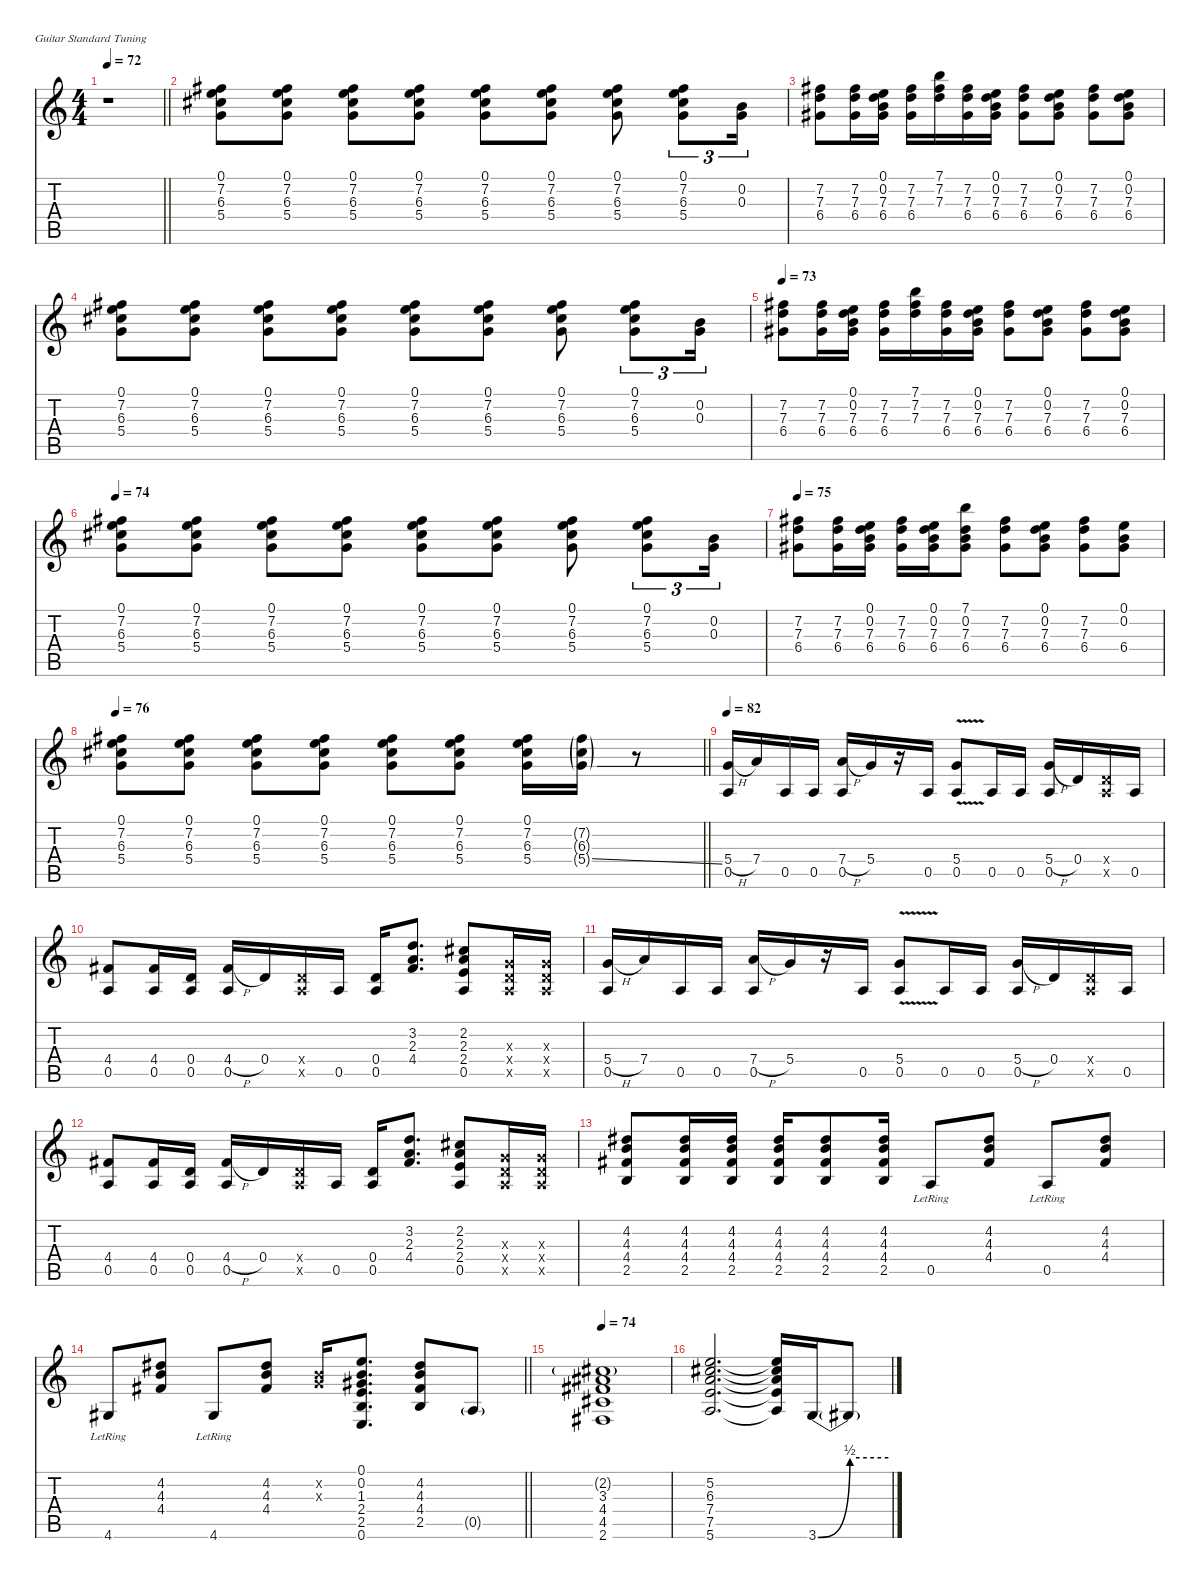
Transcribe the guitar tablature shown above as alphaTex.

\defaultSystemsLayout 4
\hideDynamics
\bracketExtendMode nobrackets
\singleTrackTrackNamePolicy hidden
\multiTrackTrackNamePolicy hidden
\firstSystemTrackNameMode fullname
\firstSystemTrackNameOrientation horizontal
\otherSystemsTrackNameOrientation horizontal
\track ("Jimmy Page (clean electric guitar)" "jz.guit.") {defaultSystemsLayout 4 instrument electricguitarjazz}
\staff {score tabs}
\tuning (E4 B3 G3 D3 A2 E2)
\ts (4 4)
\tempo 72
\clef g2
\barLineRight lightlight
\ks c
r.1{dy p instrument electricguitarjazz beam Down} |
(0.1 7.2{acc #} 6.3{acc #} 5.4).8{beam Down} (0.1 7.2{acc #} 6.3{acc #} 5.4).8{beam Down} (0.1 7.2{acc #} 6.3{acc #} 5.4).8{beam Down} (0.1 7.2{acc #} 6.3{acc #} 5.4).8{beam Down} (0.1 7.2{acc #} 6.3{acc #} 5.4).8{beam Down} (0.1 7.2{acc #} 6.3{acc #} 5.4).8{beam Down} (0.1 7.2{acc #} 6.3{acc #} 5.4).8{beam Down} (0.1 7.2{acc #} 6.3{acc #} 5.4).8{tu (3 2) beam Down} (0.2 0.3).16{tu (3 2) beam Down} |
(7.2{acc #} 7.3 6.4{acc #}).8{beam Down} (7.2{acc #} 7.3 6.4{acc #}).16{beam Down} (0.1 0.2 7.3 6.4{acc #}).16{beam Down} (7.2{acc #} 7.3 6.4{acc #}).16{beam Down} (7.1 7.2{acc #} 7.3).16{beam Down} (7.2{acc #} 7.3 6.4{acc #}).16{beam Down} (0.1 0.2 7.3 6.4{acc #}).16{beam Down} (7.2{acc #} 7.3 6.4{acc #}).8{beam Down} (0.1 0.2 7.3 6.4{acc #}).8{beam Down} (7.2{acc #} 7.3 6.4{acc #}).8{beam Down} (0.1 0.2 7.3 6.4{acc #}).8{beam Down} |
(0.1 7.2{acc #} 6.3{acc #} 5.4).8{beam Down} (0.1 7.2{acc #} 6.3{acc #} 5.4).8{beam Down} (0.1 7.2{acc #} 6.3{acc #} 5.4).8{beam Down} (0.1 7.2{acc #} 6.3{acc #} 5.4).8{beam Down} (0.1 7.2{acc #} 6.3{acc #} 5.4).8{beam Down} (0.1 7.2{acc #} 6.3{acc #} 5.4).8{beam Down} (0.1 7.2{acc #} 6.3{acc #} 5.4).8{beam Down} (0.1 7.2{acc #} 6.3{acc #} 5.4).8{tu (3 2) beam Down} (0.2 0.3).16{tu (3 2) beam Down} |
\tempo 73
(7.2{acc #} 7.3 6.4{acc #}).8{beam Down} (7.2{acc #} 7.3 6.4{acc #}).16{beam Down} (0.1 0.2 7.3 6.4{acc #}).16{beam Down} (7.2{acc #} 7.3 6.4{acc #}).16{beam Down} (7.1 7.2{acc #} 7.3).16{beam Down} (7.2{acc #} 7.3 6.4{acc #}).16{beam Down} (0.1 0.2 7.3 6.4{acc #}).16{beam Down} (7.2{acc #} 7.3 6.4{acc #}).8{beam Down} (0.1 0.2 7.3 6.4{acc #}).8{beam Down} (7.2{acc #} 7.3 6.4{acc #}).8{beam Down} (0.1 0.2 7.3 6.4{acc #}).8{beam Down} |
\tempo 74
(0.1 7.2{acc #} 6.3{acc #} 5.4).8{beam Down} (0.1 7.2{acc #} 6.3{acc #} 5.4).8{beam Down} (0.1 7.2{acc #} 6.3{acc #} 5.4).8{beam Down} (0.1 7.2{acc #} 6.3{acc #} 5.4).8{beam Down} (0.1 7.2{acc #} 6.3{acc #} 5.4).8{beam Down} (0.1 7.2{acc #} 6.3{acc #} 5.4).8{beam Down} (0.1 7.2{acc #} 6.3{acc #} 5.4).8{beam Down} (0.1 7.2{acc #} 6.3{acc #} 5.4).8{tu (3 2) beam Down} (0.2 0.3).16{tu (3 2) beam Down} |
\tempo 75
(7.2{acc #} 7.3 6.4{acc #}).8{beam Down} (7.2{acc #} 7.3 6.4{acc #}).16{beam Down} (0.1 0.2 7.3 6.4{acc #}).16{beam Down} (7.2{acc #} 7.3 6.4{acc #}).16{beam Down} (0.1 0.2 7.3 6.4{acc #}).16{beam Down} (7.1 0.2 7.3 6.4{acc #}).8{beam Down} (7.2{acc #} 7.3 6.4{acc #}).8{beam Down} (0.1 0.2 7.3 6.4{acc #}).8{beam Down} (7.2{acc #} 7.3 6.4{acc #}).8{beam Down} (0.1 0.2 6.4{acc #}).8{beam Down} |
\tempo 76
\barLineRight lightlight
(0.1 7.2{acc #} 6.3{acc #} 5.4).8{beam Down} (0.1 7.2{acc #} 6.3{acc #} 5.4).8{beam Down} (0.1 7.2{acc #} 6.3{acc #} 5.4).8{beam Down} (0.1 7.2{acc #} 6.3{acc #} 5.4).8{beam Down} (0.1 7.2{acc #} 6.3{acc #} 5.4).8{beam Down} (0.1 7.2{acc #} 6.3{acc #} 5.4).8{beam Down} (0.1 7.2{acc #} 6.3{acc #} 5.4).16{beam Down} (7.2{g acc #} 6.3{g acc #} 5.4{ss g}).16{beam Down} r.8{beam Down} |
\tempo 82
(5.4{h} 0.5).16{dy f instrument distortionguitar beam Up} 7.4.16{beam Up} 0.5.16{beam Up} 0.5.16{beam Up} (7.4{h} 0.5).16{beam Up} 5.4.16{beam Up} r.16{beam Up} 0.5.16{beam Up} (5.4{v} 0.5{v}).8{beam Up} 0.5.16{beam Up} 0.5.16{beam Up} (5.4{h} 0.5).16{beam Up} 0.4.16{beam Up} (0.4{x} 0.5{x}).16{beam Up} 0.5.16{beam Up} |
(4.4{acc #} 0.5).8{beam Up} (4.4{acc #} 0.5).16{beam Up} (0.4 0.5).16{beam Up} (4.4{h acc #} 0.5).16{beam Up} 0.4.16{beam Up} (0.4{x} 0.5{x}).16{beam Up} 0.5.16{beam Up} (0.4 0.5).16{beam Up} (3.2 2.3 4.4{acc #}).8{d beam Up} (2.2{acc #} 2.3 2.4 0.5).8{beam Up} (0.3{x} 0.4{x} 0.5{x}).16{beam Up} (0.3{x} 0.4{x} 0.5{x}).16{beam Up} |
(5.4{h} 0.5).16{beam Up} 7.4.16{beam Up} 0.5.16{beam Up} 0.5.16{beam Up} (7.4{h} 0.5).16{beam Up} 5.4.16{beam Up} r.16{beam Up} 0.5.16{beam Up} (5.4{v} 0.5{v}).8{beam Up} 0.5.16{beam Up} 0.5.16{beam Up} (5.4{h} 0.5).16{beam Up} 0.4.16{beam Up} (0.4{x} 0.5{x}).16{beam Up} 0.5.16{beam Up} |
(4.4{acc #} 0.5).8{beam Up} (4.4{acc #} 0.5).16{beam Up} (0.4 0.5).16{beam Up} (4.4{h acc #} 0.5).16{beam Up} 0.4.16{beam Up} (0.4{x} 0.5{x}).16{beam Up} 0.5.16{beam Up} (0.4 0.5).16{beam Up} (3.2 2.3 4.4{acc #}).8{d beam Up} (2.2{acc #} 2.3 2.4 0.5).8{beam Up} (0.3{x} 0.4{x} 0.5{x}).16{beam Up} (0.3{x} 0.4{x} 0.5{x}).16{beam Up} |
(4.2{acc #} 4.3 4.4{acc #} 2.5).8{beam Up} (4.2{acc #} 4.3 4.4{acc #} 2.5).16{beam Up} (4.2{acc #} 4.3 4.4{acc #} 2.5).16{beam Up} (4.2{acc #} 4.3 4.4{acc #} 2.5).16{beam Up} (4.2{acc #} 4.3 4.4{acc #} 2.5).8{beam Up} (4.2{acc #} 4.3 4.4{acc #} 2.5).16{beam Up} 0.5{lr}.8{beam Up} (4.2{acc #} 4.3 4.4{acc #}).8{beam Up} 0.5{lr}.8{beam Up} (4.2{acc #} 4.3 4.4{acc #}).8{beam Up} |
\barLineRight lightlight
4.6{lr acc #}.8{beam Up} (4.2{acc #} 4.3 4.4{acc #}).8{beam Up} 4.6{lr acc #}.8{beam Up} (4.2{acc #} 4.3 4.4{acc #}).8{beam Up} (0.2{x} 0.3{x}).16{beam Up} (0.1 0.2 1.3{acc #} 2.4 2.5 0.6).8{d beam Up} (4.2{acc #} 4.3 4.4{acc #} 2.5).8{beam Up} 0.5{g}.8{beam Up} |
\tempo 74
(2.2{g acc #} 3.3{acc #} 4.4{acc #} 4.5{acc #} 2.6{acc #}).1{beam Up} |
(5.2 6.3{acc #} 7.4 7.5 5.6).2{d beam Up} (5.2{t} 6.3{t acc #} 7.4{t} 7.5{t} 5.6{t}).16{beam Up} 3.6{be (bend 0 0 60 2)}.16{beam Up} 3.6{be (hold 0 2 60 2) t}.8{beam Up}
